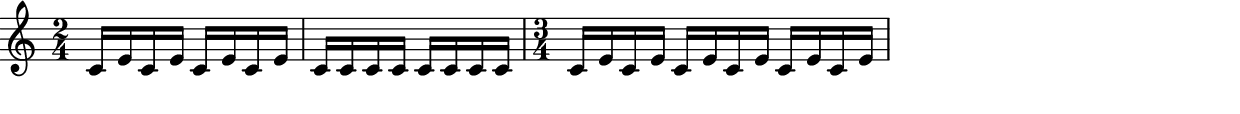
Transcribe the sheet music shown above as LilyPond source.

%% Generated by lilypond-book
%% Options: [exampleindent=10.16\mm,indent=0\mm,line-width=160\mm,paper-height=845.047\pt,paper-width=597.508\pt,papersize='(cons (* 597.508 pt) (* 845.047 pt))]
\include "lilypond-book-preamble.ly"


% ****************************************************************
% Start cut-&-pastable-section
% ****************************************************************

#(ly:set-option 'eps-box-padding 3.000000)



\paper {
  #(set-paper-size '(cons (* 597.508 pt) (* 845.047 pt)))
  indent = 0\mm
  line-width = 160\mm
  % offset the left padding, also add 1mm as lilypond creates cropped
  % images with a little space on the right
  line-width = #(- line-width (* mm  3.000000) (* mm 1))
}

\layout {
  
}




% ****************************************************************
% ly snippet:
% ****************************************************************
\sourcefilename "/lilypond-2.25.16/input/regression/repeat-unfold-tremolo.ly"
\sourcefileline 0
\version "2.16.0"

\header {
  texidoc = "Unfolding tremolo repeats.  All fragments fill one
measure with 16th notes exactly."
}

\layout { ragged-right = ##t }

\relative c' {
  \time 2/4 
  \unfoldRepeats {
    \repeat tremolo 4 { c16 e } |
    \repeat tremolo 8 c16
  } |
  \time 3/4 
  \unfoldRepeats {
    \repeat tremolo 6 { c16 e } |
    \repeat tremolo 12 { c16 } |
  }
  \bar "|."  
}



% ****************************************************************
% end ly snippet
% ****************************************************************
